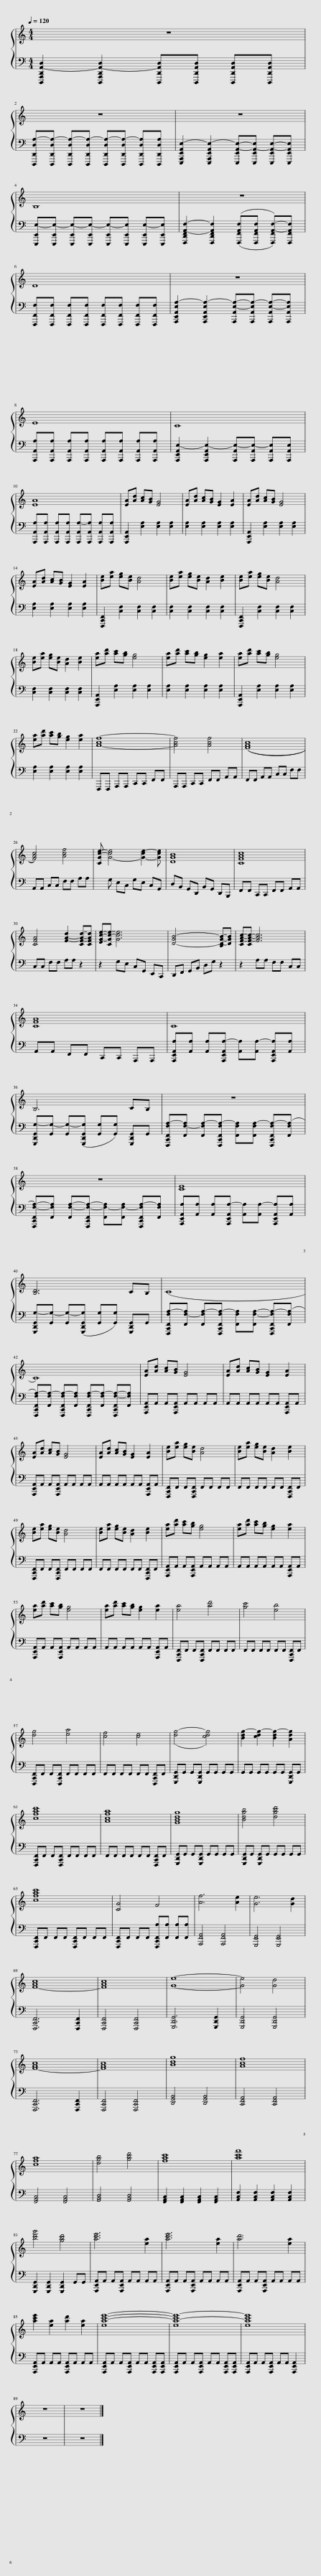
X:1
%%score { ( 1 3 ) | 2 }
L:1/8
Q:1/4=120
M:4/4
I:linebreak $
K:C
V:1 treble
V:3 treble
V:2 bass
V:1
 z8 |$ z8 | z8 |$ B,8 | z8 |$ %5
 D8 | z8 |$ E8 | C8 |$ A8 | %10
 [EA][Ad] [Ac][GB] [EG]4 | [EA][Ad] [Ac][GB] [EG]2 [EA]2 | [EA][Ad] [Ac][GB] [EG]4 |$ [EA][Ad] [Ac][GB] [EG]2 [EA]2 | [Be][ea] [eg][Be] [Ad]4 | %15
 [Be][ea] [eg][Be] [Ad]2 [Be]2 | [Be][ea] [eg][Be] [Ad]4 |$ [Be][ea] [eg][Be] [Ad]2 [Be]2 | [ea][ad'] [ac'][gb] [eg]4 | [ea][ad'] [ac'][gb] [eg]2 [ea]2 | %20
 [ea][ad'] [ac'][gb] [eg]4 |$ [ea][ad'] [ac'][gb] [eg]2 [ea]2 | f8- | f4 [Acf]4 | (([FAc]8 |$ %25
 [FAc]4)) [Acf]4 | [CGc-e-] [G-ce]4 [G-ce-]2 [Gce] | [GB]8 | [FAc]8 |$ [CFA]4 [F-A-d]2 [CF-A-d-][CFAd] | %30
 [EG-c-e-][CGc-e-] [Gce]6 | [D-GB-]4 x2 [B,D-G-B-][DGB] | [CF-A-c-][CF-A-c-] [FAc]6 |$ [FA]8 | C8 |$ %35
 B,6 CB, | z8 |$ z8 | [CE]8 |$ [B,D]6 CB, | %40
 (C8 |$ C8) | [EA][Ad] [Ac][GB] [EG]4 | [EA][Ad] [Ac][GB] [EG]2 [EA]2 |$ [EA][Ad] [Ac][GB] [EG]4 | %45
 [EA][Ad] [Ac][GB] [EG]2 [EA]2 | [Be][ea] [eg][Be] [Ad]4 | [Be][ea] [eg][Be] [Ad]2 [Be]2 |$ [Be][ea] [eg][Be] [Ad]4 | [Be][ea] [eg][Be] [Ad]2 [Be]2 | %50
 [ea][ad'] [ac'][gb] [eg]4 | [ea][ad'] [ac'][gb] [eg]2 [ea]2 |$ [ea][ad'] [ac'][gb] [eg]4 | [ea][ad'] [ac'][gb] [eg]2 [ea]2 | [ea]4 [ad']4 | %55
 [gc']4 [eb]4 |$ [dg]4 [ea]4 | [cf]4 [ce]4 | ([dg-]4 [cdg]4) | [Bdg-]2 [cdg-]2 [Bdg-]2 [Adg]2 |$ %60
 [fac']8 | [fa]8 | g8 | [Bdgb]4 [dgbd']4 |$ [fac']8 | %65
 [CG]4 F4 | [Af]6 [Ae]2 | [Ge]6 [Gd]2 |$ [F-Ac]8 | [FAc]8 | %70
 e8- | e4 [Gd]4 |$ [F-Ac]8 | [FAc]8 | g8 | %75
 f8 |$ [fa]8 | [dgb]4 [gbd']4 | [fac']8 | f'8 |$ %80
 [bd'g']4 [gbd']4 | [ac'e']6 [ea]2 | [ac'e']6 [ea]2 | [ad']6 [ea]2 |$ [ac'e']2 [ea]2 [ad']2 [ea]2 | %85
 [ac'e']8- | [a-c'e'-]8 | [ac'e']8 |$ z8 | z8 |] %90
V:2
 [D,,,A,,,D,,A,,-D,]2 [D,,,A,,,D,,A,,-D,]2 [D,,,D,,A,,D,][D,,,D,,A,,D,] [D,,,D,,A,,D,][D,,,D,,A,,D,] |$ [D,,,D,,D,A,-][D,,,D,,D,A,-] [D,,,D,,D,A,-][D,,,D,,D,A,-] [D,,,D,,D,A,-][D,,,D,,D,A,-] [D,,,D,,D,A,][D,,,D,,D,A,] | [E,,,A,,,E,,A,,E,-]2 [E,,,A,,,E,,A,,E,-]2 [E,,,E,,A,,-E,-][E,,,E,,A,,-E,] [E,,,E,,A,,-E,-][E,,,E,,A,,E,] |$ [E,,,E,,E,-][E,,,E,,E,-] [E,,,E,,E,-][E,,,E,,E,-] [E,,,E,,E,-][E,,,E,,E,] [E,,,E,,E,-][E,,,E,,E,] | [F,,,D,,F,,A,,-F,-]2 [F,,,D,,F,,A,,F,]2 (([F,,,F,,A,,F,][F,,,F,,A,,F,] [F,,,F,,A,,-F,-]))[F,,,F,,A,,F,] |$ %5
 [F,,,F,,F,][F,,,F,,F,] [F,,,F,,F,][F,,,F,,F,] [F,,,F,,F,][F,,,F,,F,] [F,,,F,,F,][F,,,F,,F,] | [A,,,E,,A,,E,A,-]2 [A,,,E,,A,,E,A,-]2 [A,,,A,,E,-A,-][A,,,A,,E,A,-] [A,,,A,,E,-A,-][A,,,A,,E,A,] |$ [A,,,A,,A,][A,,,A,,A,] [A,,,A,,A,][A,,,A,,A,] [A,,,A,,A,][A,,,A,,A,] [A,,,A,,A,][A,,,A,,A,] | [A,,,E,,A,,E,-]2 [A,,,E,,A,,E,-]2 [A,,,A,,E,-][A,,,A,,E,-] [A,,,A,,E,][A,,,A,,E,] |$ [A,,,A,,A,][A,,,A,,A,] [A,,,A,,A,][A,,,A,,A,] [A,,,A,,A,-][A,,,A,,A,] [A,,,A,,A,][A,,,A,,A,] | %10
 [A,,,E,,A,,]2 [E,A,]2 [E,A,]2 [E,A,]2 | [E,A,]2 [E,A,]2 [E,A,]2 [E,A,]2 | [A,,,E,,A,,]2 [E,A,]2 [E,A,]2 [E,A,]2 |$ [E,A,]2 [E,A,]2 [E,A,]2 [E,A,]2 | [F,,,C,,F,,]2 [C,F,]2 [C,F,]2 [C,F,]2 | %15
 [C,F,]2 [C,F,]2 [C,F,]2 [C,F,]2 | [F,,,C,,F,,]2 [C,F,]2 [C,F,]2 [C,F,]2 |$ [C,F,]2 [C,F,]2 [C,F,]2 [C,F,]2 | [A,,,E,,A,,]2 [E,A,]2 [E,A,]2 [E,A,]2 | [E,A,]2 [E,A,]2 [E,A,]2 [E,A,]2 | %20
 [A,,,E,,A,,]2 [E,A,]2 [E,A,]2 [E,A,]2 |$ [E,A,]2 [E,A,]2 [E,A,]2 [E,A,]2 | F,,,F,,, A,,,A,,, C,,C,, F,,F,, | A,,,A,,, C,,C,, F,,F,, A,,A,, | F,,F,, A,,A,, C,C, F,F, |$ %25
 A,,A,, C,C, F,F, A,A, | x G, E,C, G,E, C,G,, | D,B,, G,,D,, B,,G,, D,,B,,, | F,,F,, C,,C,, F,,F,, A,,A,, |$ C,C, F,F, A,A, z2 | %30
 z2 G,E, C,G,, E,,C,, | D,,F,, G,,B,, D,G, z2 | z2 A,A, F,F, C,C, |$ A,,A,, F,,F,, C,,C,, A,,,A,,, | [A,,,E,,A,,A,][A,,A,] [A,,A,][A,,,E,,A,,A,-] [A,,A,][A,,A,-] [A,,,E,,A,,A,][A,,A,] |$ %35
 [G,,,D,,G,,G,-][G,,G,-] [G,,G,-]([G,,,D,,G,,G,] [G,,G,][G,,G,]) [G,,,D,,G,,]G,, | [F,,,C,,F,,F,A,-][F,,F,-A,] [F,,F,A,-][F,,,C,,F,,F,A,-] [F,,F,A,][F,,F,A,-] [F,,,C,,F,,F,A,-]([F,,F,A,] |$ [F,,,C,,F,,F,-A,-])[F,,F,A,] [F,,F,-A,-][F,,,C,,F,,F,-A,-] [F,,F,-A,][F,,F,-A,] [F,,,C,,F,,F,A,-][F,,F,A,] | [A,,,E,,A,,A,][A,,A,] [A,,A,][A,,,E,,A,,A,-] [A,,A,][A,,A,-] [A,,,E,,A,,A,][A,,A,] |$ [G,,,D,,G,,G,-][G,,G,-] [G,,G,-]([G,,,D,,G,,G,] [G,,G,][G,,G,]) [G,,,D,,G,,]G,, | %40
 [F,,,C,,F,,F,A,-][F,,F,-A,] [F,,F,A,-][F,,,C,,F,,F,A,-] [F,,F,A,][F,,F,-A,-] [F,,,C,,F,,F,A,-]([F,,F,A,] |$ [F,,,C,,F,,F,A,-])[F,,F,A,-] [F,,,C,,F,,F,A,-][F,,F,A,] [F,,,C,,F,,F,A,-][F,,F,A,-] [F,,,C,,F,,F,-A,-][F,,F,A,] | [A,,,E,,A,,]A,, A,,[A,,,E,,A,,] A,,A,, A,,A,, | A,,A,, A,,A,, A,,A,, [A,,,E,,A,,]A,, |$ [A,,,E,,A,,]A,, A,,[A,,,E,,A,,] A,,A,, A,,A,, | %45
 A,,A,, A,,A,, A,,A,, [A,,,E,,A,,]A,, | [F,,,C,,F,,]F,, F,,[F,,,C,,F,,] F,,F,, F,,F,, | F,,F,, F,,F,, F,,F,, [F,,,C,,F,,]F,, |$ [F,,,C,,F,,]F,, F,,[F,,,C,,F,,] F,,F,, F,,F,, | F,,F,, F,,F,, F,,F,, [F,,,C,,F,,]F,, | %50
 [A,,,E,,A,,]A,, A,,[A,,,E,,A,,] A,,A,, A,,A,, | A,,A,, A,,A,, A,,A,, [A,,,E,,A,,]A,, |$ [A,,,E,,A,,]A,, A,,[A,,,E,,A,,] A,,A,, A,,A,, | A,,A,, A,,A,, A,,A,, [A,,,E,,A,,]A,, | [F,,,C,,F,,]F,, F,,[F,,,C,,F,,] F,,F,, F,,F,, | %55
 F,,F,, F,,F,, F,,F,, [F,,,C,,F,,]F,, |$ [F,,,C,,F,,]F,, F,,[F,,,C,,F,,] F,,F,, F,,F,, | F,,F,, F,,F,, F,,F,, [F,,,C,,F,,]F,, | [G,,,D,,G,,]G,, G,,[G,,,D,,G,,] G,,G,, G,,G,, | G,,G,, G,,G,, G,,G,, [G,,,D,,G,,]G,, |$ %60
 [F,,,C,,F,,]F,, F,,[F,,,C,,F,,] F,,F,, F,,F,, | F,,F,, F,,F,, F,,F,, [F,,,C,,F,,]F,, | [G,,,D,,G,,]G,, G,,[G,,,D,,G,,] G,,G,, G,,G,, | [G,,,D,,G,,]G,, [G,,,D,,G,,]G,, G,,G,, G,,G,, |$ [F,,,C,,F,,]F,, F,,F,, [F,,,C,,F,,]F,, F,,F,, | %65
 [F,,,C,,F,,]F,, F,,F,, [F,,,C,,F,,A,][F,,A,] [F,,A,][F,,A,] | [A,,,F,,A,,]4 [A,,,F,,A,,]4 | [G,,,E,,G,,]4 [G,,,E,,G,,]4 |$ [F,,,C,,F,,]6 [F,,,C,,F,,]2 | [F,,,C,,F,,]4 [F,,,C,,F,,]4 | %70
 [G,,,D,,G,,]6 [G,,,D,,G,,]2 | [G,,,D,,G,,]4 [G,,,D,,G,,]4 |$ [F,,,C,,F,,]6 [F,,,C,,F,,]2 | [F,,,C,,F,,]4 [F,,,C,,F,,]4 | [D,,G,,B,,]4 [D,,G,,B,,]4 | %75
 [C,,F,,A,,]4 [C,,F,,A,,]4 |$ [F,,A,,C,]4 [F,,A,,C,]4 | [G,,B,,D,]4 [G,,B,,D,]4 | [F,,A,,C,]2 [F,,A,,C,]2 [F,,A,,C,]2 [F,,A,,C,]2 | [A,,C,F,]2 [A,,C,F,]2 [A,,C,F,]2 [A,,C,F,]2 |$ %80
 [G,,,D,,G,,]2 [G,,,D,,G,,]2 [G,,,D,,G,,]2 G,,G,, | [A,,,E,,A,,]A,, A,,[A,,,E,,A,,] A,,A,, A,,A,, | [A,,,E,,A,,]A,, A,,[A,,,E,,A,,] A,,A,, A,,A,, | [A,,,E,,A,,]A,, A,,[A,,,E,,A,,] A,,A,, A,,A,, |$ [A,,,E,,A,,]A,, A,,A,, [A,,,E,,A,,]A,, A,,A,, | %85
 [A,,,E,,A,,]A,, A,,[A,,,E,,A,,] A,,A,, [A,,,E,,A,,][A,,,E,,A,,] | [A,,,E,,A,,]A,, A,,[A,,,E,,A,,] A,,A,, [A,,,E,,A,,][A,,,E,,A,,] | [A,,,E,,A,,]A,, A,,[A,,,E,,A,,] A,,A,, [A,,,E,,A,,]2 |$ z8 | z8 |] %90
V:3
 x8 |$ x8 | x8 |$ x8 | x8 |$ %5
 x8 | x8 |$ x8 | x8 |$ E8 | %10
 x8 | x8 | x8 |$ x8 | x8 | %15
 x8 | x8 |$ x8 | x8 | x8 | %20
 x8 |$ x8 | [A-c]8 | [Ac]4 x4 | x8 |$ %25
 x8 | x8 | D8 | C8 |$ x8 | %30
 x8 | x8 | x8 |$ C8 | x8 |$ %35
 x8 | x8 |$ x8 | x8 |$ x8 | %40
 x8 |$ x8 | x8 | x8 |$ x8 | %45
 x8 | x8 | x8 |$ x8 | x8 | %50
 x8 | x8 |$ x8 | x8 | x8 | %55
 x8 |$ x8 | x8 | x8 | x8 |$ %60
 c8 | [Ac]8 | [GBd]8 | x8 |$ c8 | %65
 x8 | x8 | x8 |$ x8 | x8 | %70
 G8- | G4 x4 |$ x8 | x8 | [Bd]8 | %75
 [Ac]8 |$ c8 | x8 | x8 | [ac']8 |$ %80
 x8 | x8 | x8 | x8 |$ x8 | %85
 e8 | e8 | e8 |$ x8 | x8 |] %90
